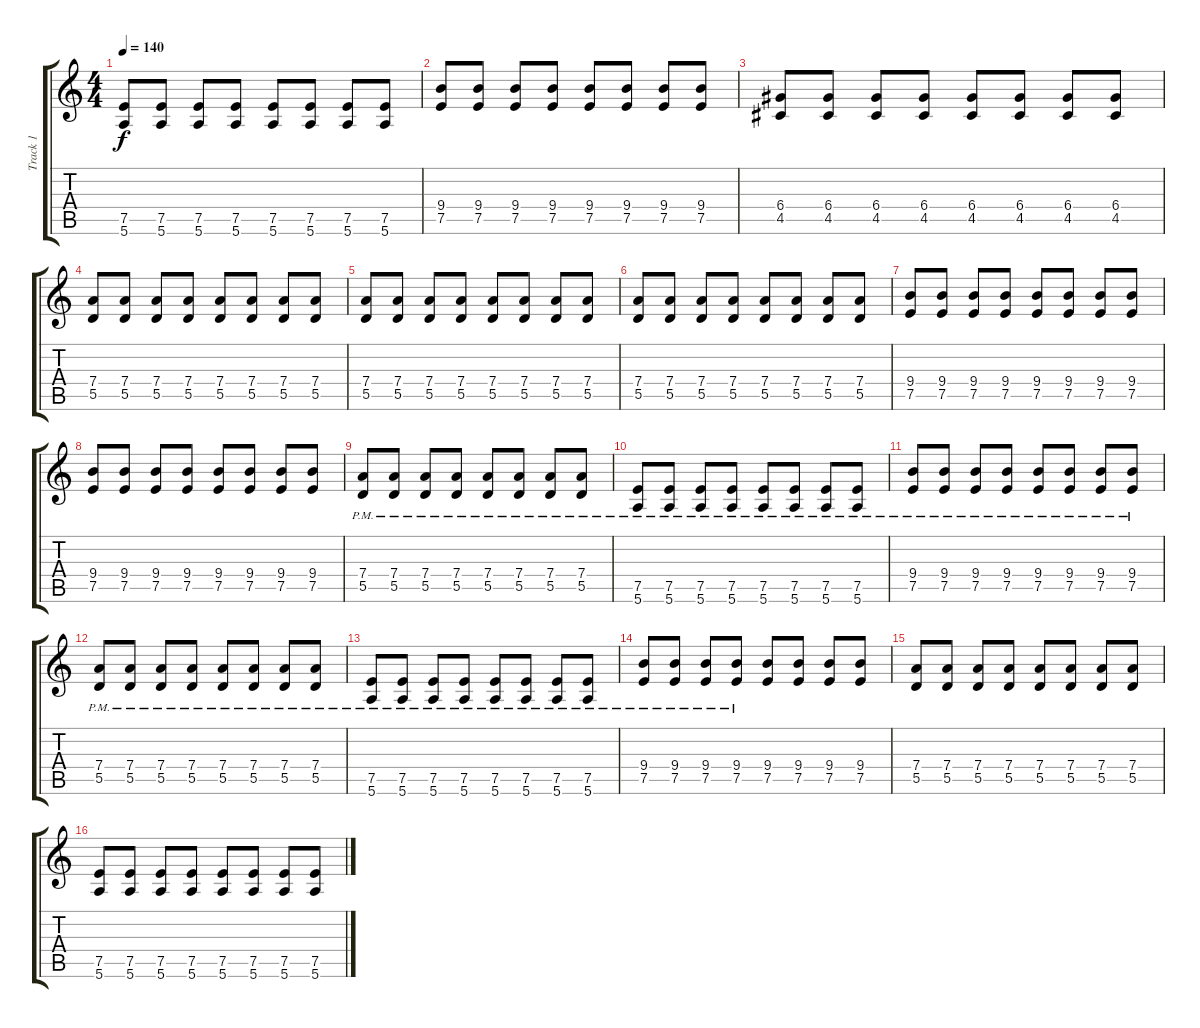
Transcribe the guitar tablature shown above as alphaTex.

\track ("Track 1" "Track 1") {instrument distortionguitar}
\staff {score tabs}
\tuning (E4 B3 G3 D3 A2 E2) {hide}
\ts (4 4)
\tempo 140
\clef g2
\ks c
(7.5 5.6).8{dy f} (7.5 5.6).8 (7.5 5.6).8 (7.5 5.6).8 (7.5 5.6).8 (7.5 5.6).8 (7.5 5.6).8 (7.5 5.6).8 |
(9.4 7.5).8 (9.4 7.5).8 (9.4 7.5).8 (9.4 7.5).8 (9.4 7.5).8 (9.4 7.5).8 (9.4 7.5).8 (9.4 7.5).8 |
(6.4 4.5).8 (6.4 4.5).8 (6.4 4.5).8 (6.4 4.5).8 (6.4 4.5).8 (6.4 4.5).8 (6.4 4.5).8 (6.4 4.5).8 |
(7.4 5.5).8 (7.4 5.5).8 (7.4 5.5).8 (7.4 5.5).8 (7.4 5.5).8 (7.4 5.5).8 (7.4 5.5).8 (7.4 5.5).8 |
(7.4 5.5).8 (7.4 5.5).8 (7.4 5.5).8 (7.4 5.5).8 (7.4 5.5).8 (7.4 5.5).8 (7.4 5.5).8 (7.4 5.5).8 |
(7.4 5.5).8 (7.4 5.5).8 (7.4 5.5).8 (7.4 5.5).8 (7.4 5.5).8 (7.4 5.5).8 (7.4 5.5).8 (7.4 5.5).8 |
(9.4 7.5).8 (9.4 7.5).8 (9.4 7.5).8 (9.4 7.5).8 (9.4 7.5).8 (9.4 7.5).8 (9.4 7.5).8 (9.4 7.5).8 |
(9.4 7.5).8 (9.4 7.5).8 (9.4 7.5).8 (9.4 7.5).8 (9.4 7.5).8 (9.4 7.5).8 (9.4 7.5).8 (9.4 7.5).8 |
(7.4{pm} 5.5{pm}).8 (7.4{pm} 5.5{pm}).8 (7.4{pm} 5.5{pm}).8 (7.4{pm} 5.5{pm}).8 (7.4{pm} 5.5{pm}).8 (7.4{pm} 5.5{pm}).8 (7.4{pm} 5.5{pm}).8 (7.4{pm} 5.5{pm}).8 |
(7.5{pm} 5.6{pm}).8 (7.5{pm} 5.6{pm}).8 (7.5{pm} 5.6{pm}).8 (7.5{pm} 5.6{pm}).8 (7.5{pm} 5.6{pm}).8 (7.5{pm} 5.6{pm}).8 (7.5{pm} 5.6{pm}).8 (7.5{pm} 5.6{pm}).8 |
(9.4{pm} 7.5{pm}).8 (9.4{pm} 7.5{pm}).8 (9.4{pm} 7.5{pm}).8 (9.4{pm} 7.5{pm}).8 (9.4{pm} 7.5{pm}).8 (9.4{pm} 7.5{pm}).8 (9.4{pm} 7.5{pm}).8 (9.4{pm} 7.5{pm}).8 |
(7.4{pm} 5.5{pm}).8 (7.4{pm} 5.5{pm}).8 (7.4{pm} 5.5{pm}).8 (7.4{pm} 5.5{pm}).8 (7.4{pm} 5.5{pm}).8 (7.4{pm} 5.5{pm}).8 (7.4{pm} 5.5{pm}).8 (7.4{pm} 5.5{pm}).8 |
(7.5{pm} 5.6{pm}).8 (7.5{pm} 5.6{pm}).8 (7.5{pm} 5.6{pm}).8 (7.5{pm} 5.6{pm}).8 (7.5{pm} 5.6{pm}).8 (7.5{pm} 5.6{pm}).8 (7.5{pm} 5.6{pm}).8 (7.5{pm} 5.6{pm}).8 |
(9.4{pm} 7.5{pm}).8 (9.4{pm} 7.5{pm}).8 (9.4{pm} 7.5{pm}).8 (9.4{pm} 7.5{pm}).8 (9.4 7.5).8 (9.4 7.5).8 (9.4 7.5).8 (9.4 7.5).8 |
(7.4 5.5).8 (7.4 5.5).8 (7.4 5.5).8 (7.4 5.5).8 (7.4 5.5).8 (7.4 5.5).8 (7.4 5.5).8 (7.4 5.5).8 |
(7.5 5.6).8 (7.5 5.6).8 (7.5 5.6).8 (7.5 5.6).8 (7.5 5.6).8 (7.5 5.6).8 (7.5 5.6).8 (7.5 5.6).8
